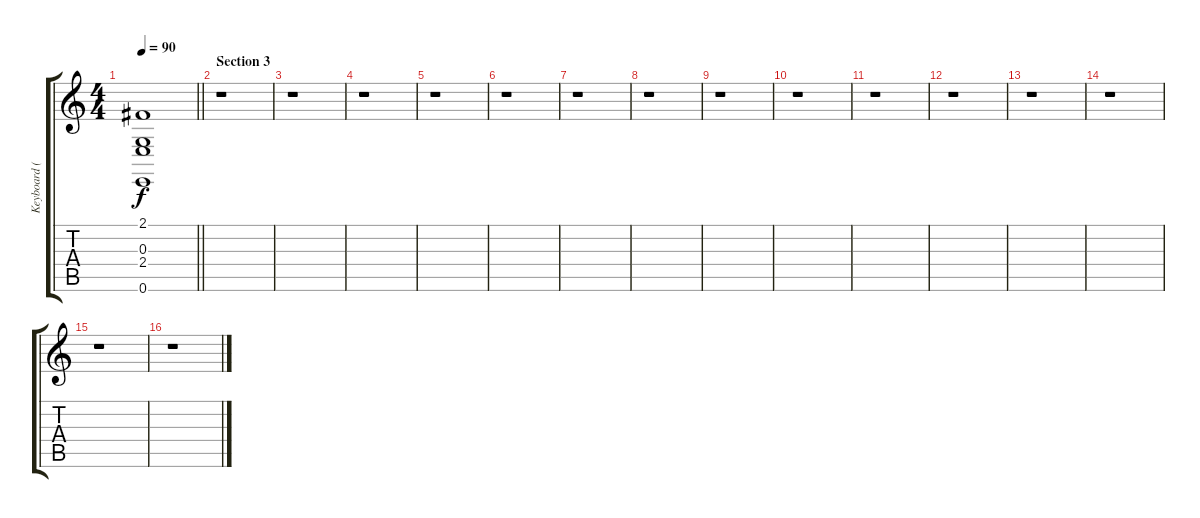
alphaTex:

\track ("Keyboard (Strings)" "Keyboard (") {instrument stringensemble1}
\staff {score tabs}
\tuning (E4 B3 G3 D3 A2 E2) {hide}
\ts (4 4)
\tempo 90
\clef g2
\barLineRight lightlight
\ks c
(2.1 0.3 2.4 0.6).1{dy f} |
\section ("" "Section 3")
r.1 |
r.1 |
r.1 |
r.1 |
r.1 |
r.1 |
r.1 |
r.1 |
r.1 |
r.1 |
r.1 |
r.1 |
r.1 |
r.1 |
r.1
